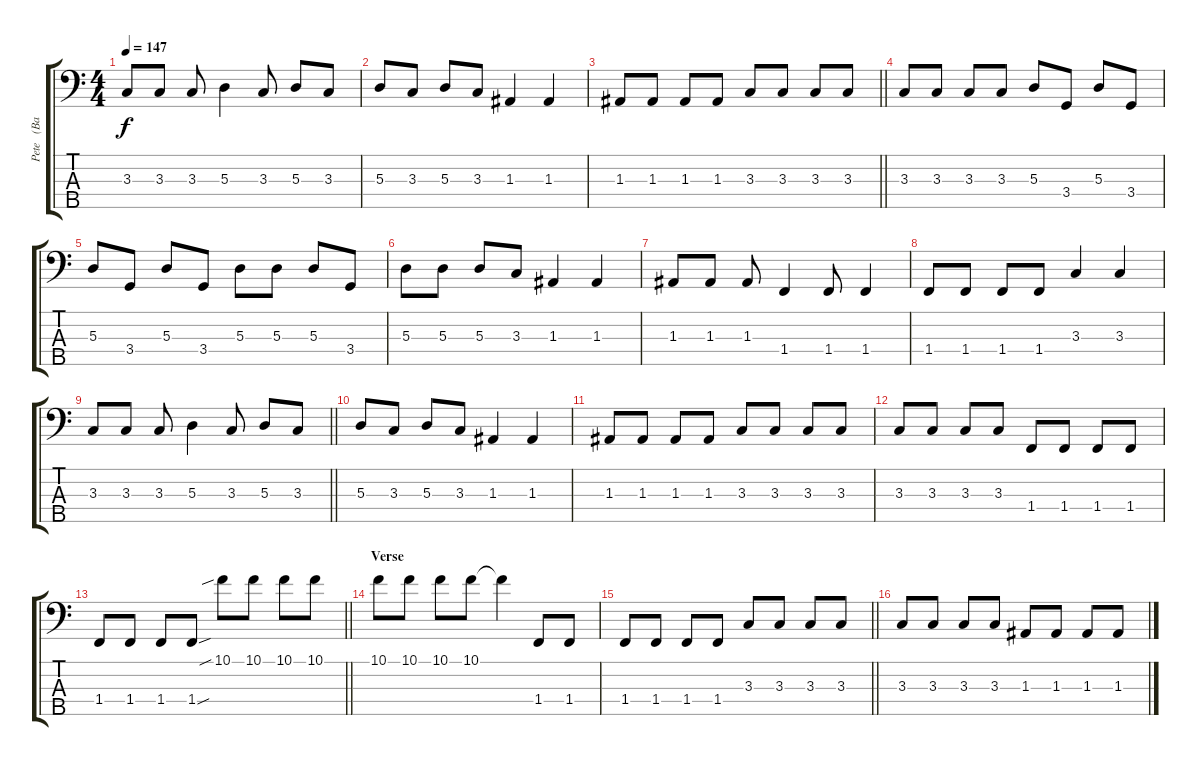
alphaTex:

\track ("Pete   (Bass)" "Pete   (Ba") {instrument electricbassfinger}
\staff {score tabs}
\tuning (G2 D2 A1 E1 B0) {hide}
\ts (4 4)
\tempo 147
\clef f4
\ks c
3.3.8{dy f} 3.3.8 3.3.8 5.3.4 3.3.8 5.3.8 3.3.8 |
5.3.8 3.3.8 5.3.8 3.3.8 1.3.4 1.3.4 |
\barLineRight lightlight
1.3.8 1.3.8 1.3.8 1.3.8 3.3.8 3.3.8 3.3.8 3.3.8 |
3.3.8 3.3.8 3.3.8 3.3.8 5.3.8 3.4.8 5.3.8 3.4.8 |
5.3.8 3.4.8 5.3.8 3.4.8 5.3.8 5.3.8 5.3.8 3.4.8 |
5.3.8 5.3.8 5.3.8 3.3.8 1.3.4 1.3.4 |
1.3.8 1.3.8 1.3.8 1.4.4 1.4.8 1.4.4 |
1.4.8 1.4.8 1.4.8 1.4.8 3.3.4 3.3.4 |
\barLineRight lightlight
3.3.8 3.3.8 3.3.8 5.3.4 3.3.8 5.3.8 3.3.8 |
5.3.8 3.3.8 5.3.8 3.3.8 1.3.4 1.3.4 |
1.3.8 1.3.8 1.3.8 1.3.8 3.3.8 3.3.8 3.3.8 3.3.8 |
3.3.8 3.3.8 3.3.8 3.3.8 1.4.8 1.4.8 1.4.8 1.4.8 |
\barLineRight lightlight
1.4.8 1.4.8 1.4.8 1.4{sou}.8 10.1{sib}.8 10.1.8 10.1.8 10.1.8 |
\section ("" "Verse")
10.1.8 10.1.8 10.1.8 10.1.8 10.1{t}.4 1.4.8 1.4.8 |
\barLineRight lightlight
1.4.8 1.4.8 1.4.8 1.4.8 3.3.8 3.3.8 3.3.8 3.3.8 |
3.3.8 3.3.8 3.3.8 3.3.8 1.3.8 1.3.8 1.3.8 1.3.8
